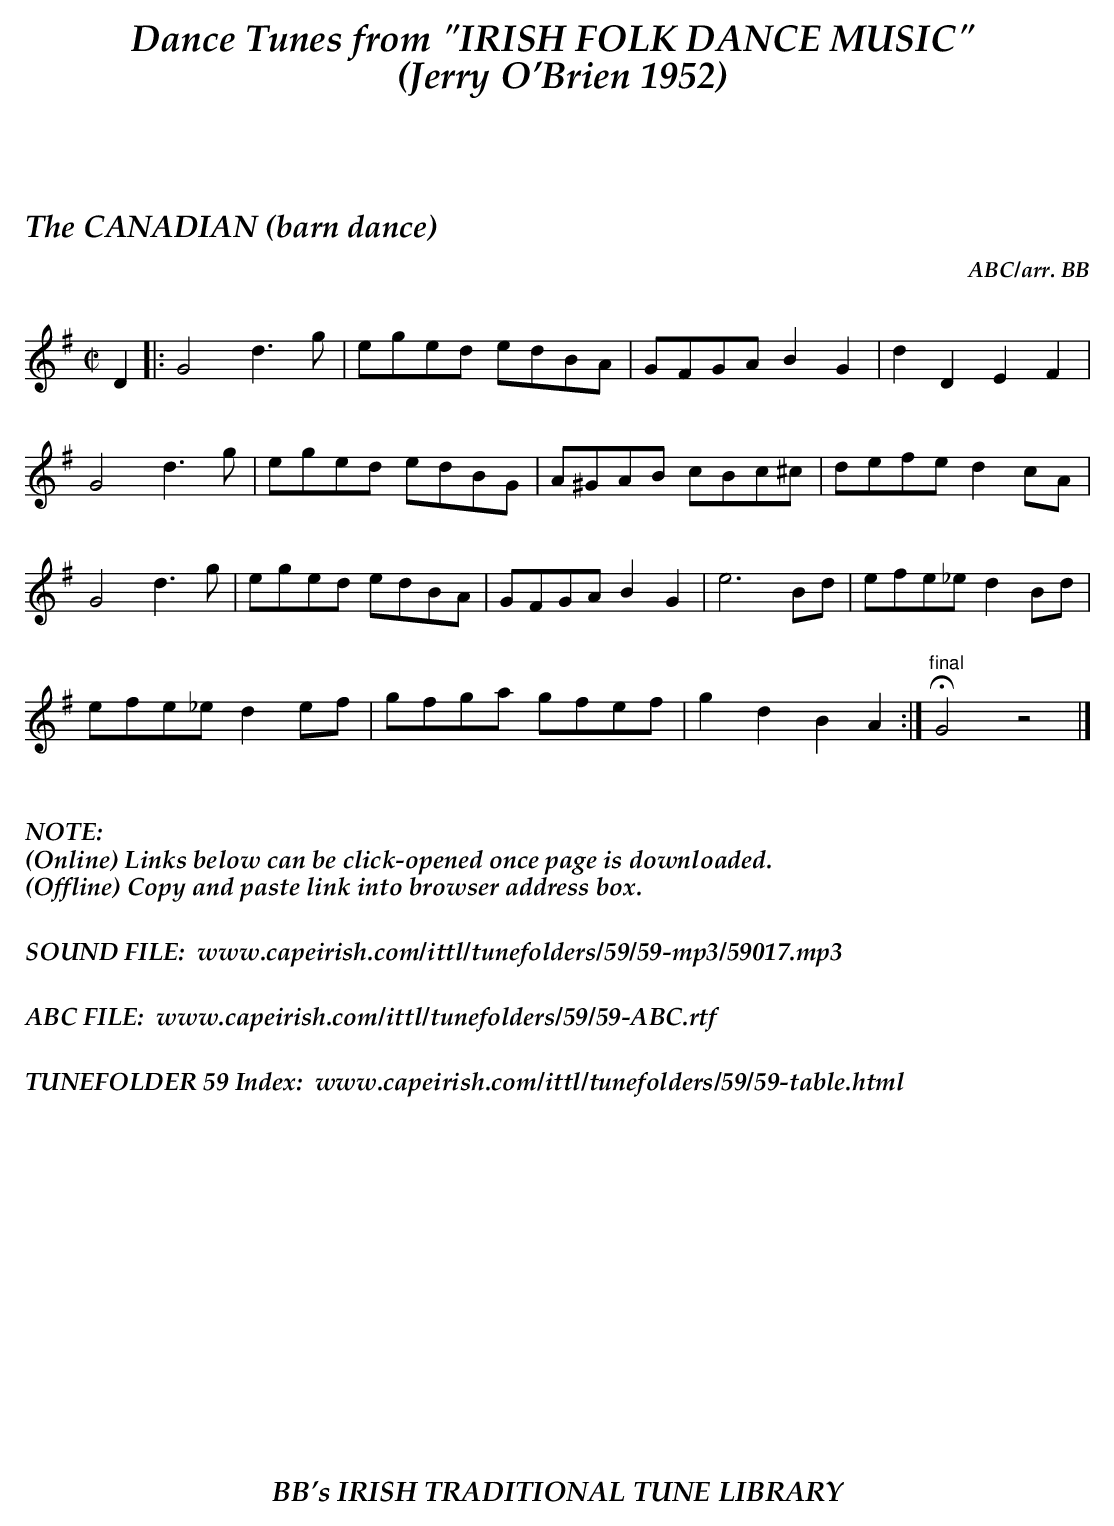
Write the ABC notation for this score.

X:1
T:CANADIAN (barn dance), The
C:ABC/arr. BB
L:1/8
M:C|
K:G
D2|:G4 d3g|eged edBA|GFGA B2G2|d2D2E2F2|
G4 d3g|eged edBG|A^GAB cBc^c|defe d2cA|
G4 d3g|eged edBA|GFGA B2G2|e6 Bd|efe_e d2Bd|
efe_e d2ef|gfga gfef|g2d2B2A2:|"final"HG4z4|]
%%vskip .3in
%%textoption left
%%textfont "Palatino-BoldItalic" 16
%%begintext
%%NOTE:
(Online) Links below can be click-opened once page is downloaded.
(Offline) Copy and paste link into browser address box.
%%
%%
SOUND FILE:  www.capeirish.com/ittl/tunefolders/59/59-mp3/59017.mp3
%%
%%
ABC FILE:  www.capeirish.com/ittl/tunefolders/59/59-ABC.rtf
%%
%%
TUNEFOLDER 59 Index:  www.capeirish.com/ittl/tunefolders/59/59-table.html
